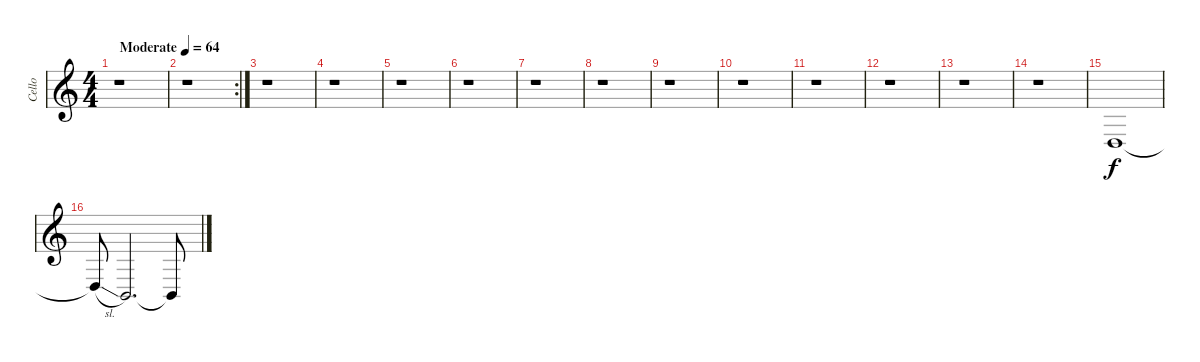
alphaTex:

\track ("Cello" "Cello") {instrument cello}
\staff {score}
\tuning (E4 B3 G3 D3 A2 E2) {hide}
\ts (4 4)
\tempo (64 "Moderate")
\clef g2
\ks c
r.1{dy f instrument cello} |
\rc 2
r.1 |
r.1 |
r.1 |
r.1 |
r.1 |
r.1 |
r.1 |
r.1 |
r.1 |
r.1 |
r.1 |
r.1 |
r.1{volume 0 instrument cello} |
5.5.1{volume 8} |
5.5{sl t}.8 2.5.2{d} 2.5{t}.8
